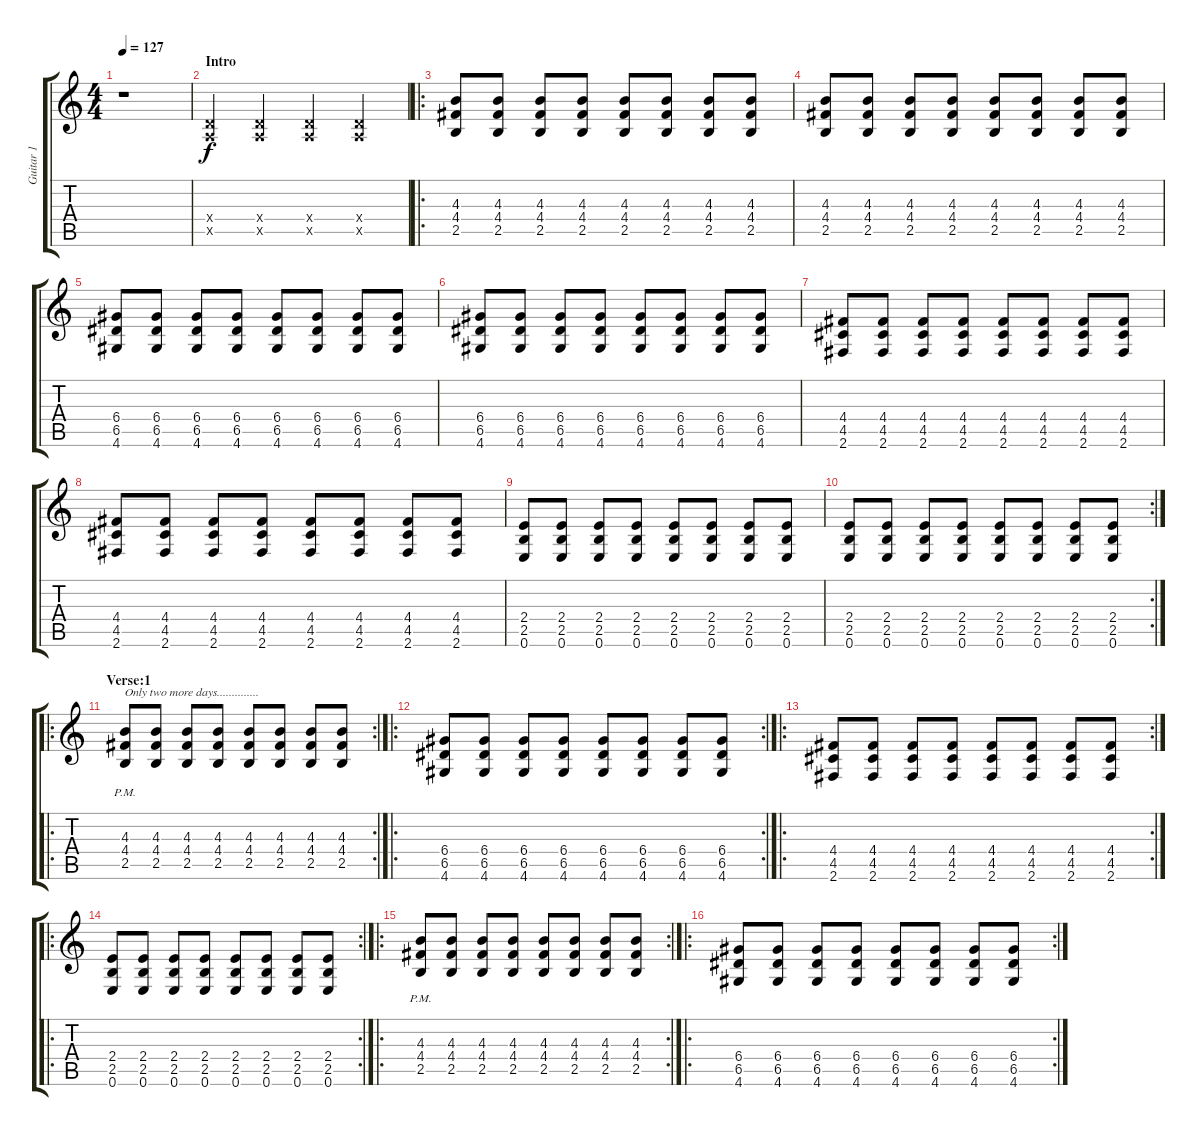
\track ("Guitar 1" "Guitar 1") {instrument acousticguitarsteel}
\staff {score tabs}
\tuning (E4 B3 G3 D3 A2 E2) {hide}
\ts (4 4)
\tempo 127
\clef g2
\ks c
r.1{dy f instrument acousticguitarsteel} |
\section ("" "Intro")
(0.4{x} 0.5{x}).4 (0.4{x} 0.5{x}).4 (0.4{x} 0.5{x}).4 (0.4{x} 0.5{x}).4 |
\ro
(4.3 4.4 2.5).8 (4.3 4.4 2.5).8 (4.3 4.4 2.5).8 (4.3 4.4 2.5).8 (4.3 4.4 2.5).8 (4.3 4.4 2.5).8 (4.3 4.4 2.5).8 (4.3 4.4 2.5).8 |
(4.3 4.4 2.5).8 (4.3 4.4 2.5).8 (4.3 4.4 2.5).8 (4.3 4.4 2.5).8 (4.3 4.4 2.5).8 (4.3 4.4 2.5).8 (4.3 4.4 2.5).8 (4.3 4.4 2.5).8 |
(6.4 6.5 4.6).8 (6.4 6.5 4.6).8 (6.4 6.5 4.6).8 (6.4 6.5 4.6).8 (6.4 6.5 4.6).8 (6.4 6.5 4.6).8 (6.4 6.5 4.6).8 (6.4 6.5 4.6).8 |
(6.4 6.5 4.6).8 (6.4 6.5 4.6).8 (6.4 6.5 4.6).8 (6.4 6.5 4.6).8 (6.4 6.5 4.6).8 (6.4 6.5 4.6).8 (6.4 6.5 4.6).8 (6.4 6.5 4.6).8 |
(4.4 4.5 2.6).8 (4.4 4.5 2.6).8 (4.4 4.5 2.6).8 (4.4 4.5 2.6).8 (4.4 4.5 2.6).8 (4.4 4.5 2.6).8 (4.4 4.5 2.6).8 (4.4 4.5 2.6).8 |
(4.4 4.5 2.6).8 (4.4 4.5 2.6).8 (4.4 4.5 2.6).8 (4.4 4.5 2.6).8 (4.4 4.5 2.6).8 (4.4 4.5 2.6).8 (4.4 4.5 2.6).8 (4.4 4.5 2.6).8 |
(2.4 2.5 0.6).8 (2.4 2.5 0.6).8 (2.4 2.5 0.6).8 (2.4 2.5 0.6).8 (2.4 2.5 0.6).8 (2.4 2.5 0.6).8 (2.4 2.5 0.6).8 (2.4 2.5 0.6).8 |
\rc 2
(2.4 2.5 0.6).8 (2.4 2.5 0.6).8 (2.4 2.5 0.6).8 (2.4 2.5 0.6).8 (2.4 2.5 0.6).8 (2.4 2.5 0.6).8 (2.4 2.5 0.6).8 (2.4 2.5 0.6).8 |
\ro
\rc 2
\section ("" "Verse:1")
(4.3{pm} 4.4 2.5).8{txt "Only two more days.............."} (4.3 4.4 2.5).8 (4.3 4.4 2.5).8 (4.3 4.4 2.5).8 (4.3 4.4 2.5).8 (4.3 4.4 2.5).8 (4.3 4.4 2.5).8 (4.3 4.4 2.5).8 |
\ro
\rc 2
(6.4 6.5 4.6).8 (6.4 6.5 4.6).8 (6.4 6.5 4.6).8 (6.4 6.5 4.6).8 (6.4 6.5 4.6).8 (6.4 6.5 4.6).8 (6.4 6.5 4.6).8 (6.4 6.5 4.6).8 |
\ro
\rc 2
(4.4 4.5 2.6).8 (4.4 4.5 2.6).8 (4.4 4.5 2.6).8 (4.4 4.5 2.6).8 (4.4 4.5 2.6).8 (4.4 4.5 2.6).8 (4.4 4.5 2.6).8 (4.4 4.5 2.6).8 |
\ro
\rc 2
(2.4 2.5 0.6).8 (2.4 2.5 0.6).8 (2.4 2.5 0.6).8 (2.4 2.5 0.6).8 (2.4 2.5 0.6).8 (2.4 2.5 0.6).8 (2.4 2.5 0.6).8 (2.4 2.5 0.6).8 |
\ro
\rc 2
(4.3{pm} 4.4 2.5).8 (4.3 4.4 2.5).8 (4.3 4.4 2.5).8 (4.3 4.4 2.5).8 (4.3 4.4 2.5).8 (4.3 4.4 2.5).8 (4.3 4.4 2.5).8 (4.3 4.4 2.5).8 |
\ro
\rc 2
(6.4 6.5 4.6).8 (6.4 6.5 4.6).8 (6.4 6.5 4.6).8 (6.4 6.5 4.6).8 (6.4 6.5 4.6).8 (6.4 6.5 4.6).8 (6.4 6.5 4.6).8 (6.4 6.5 4.6).8
